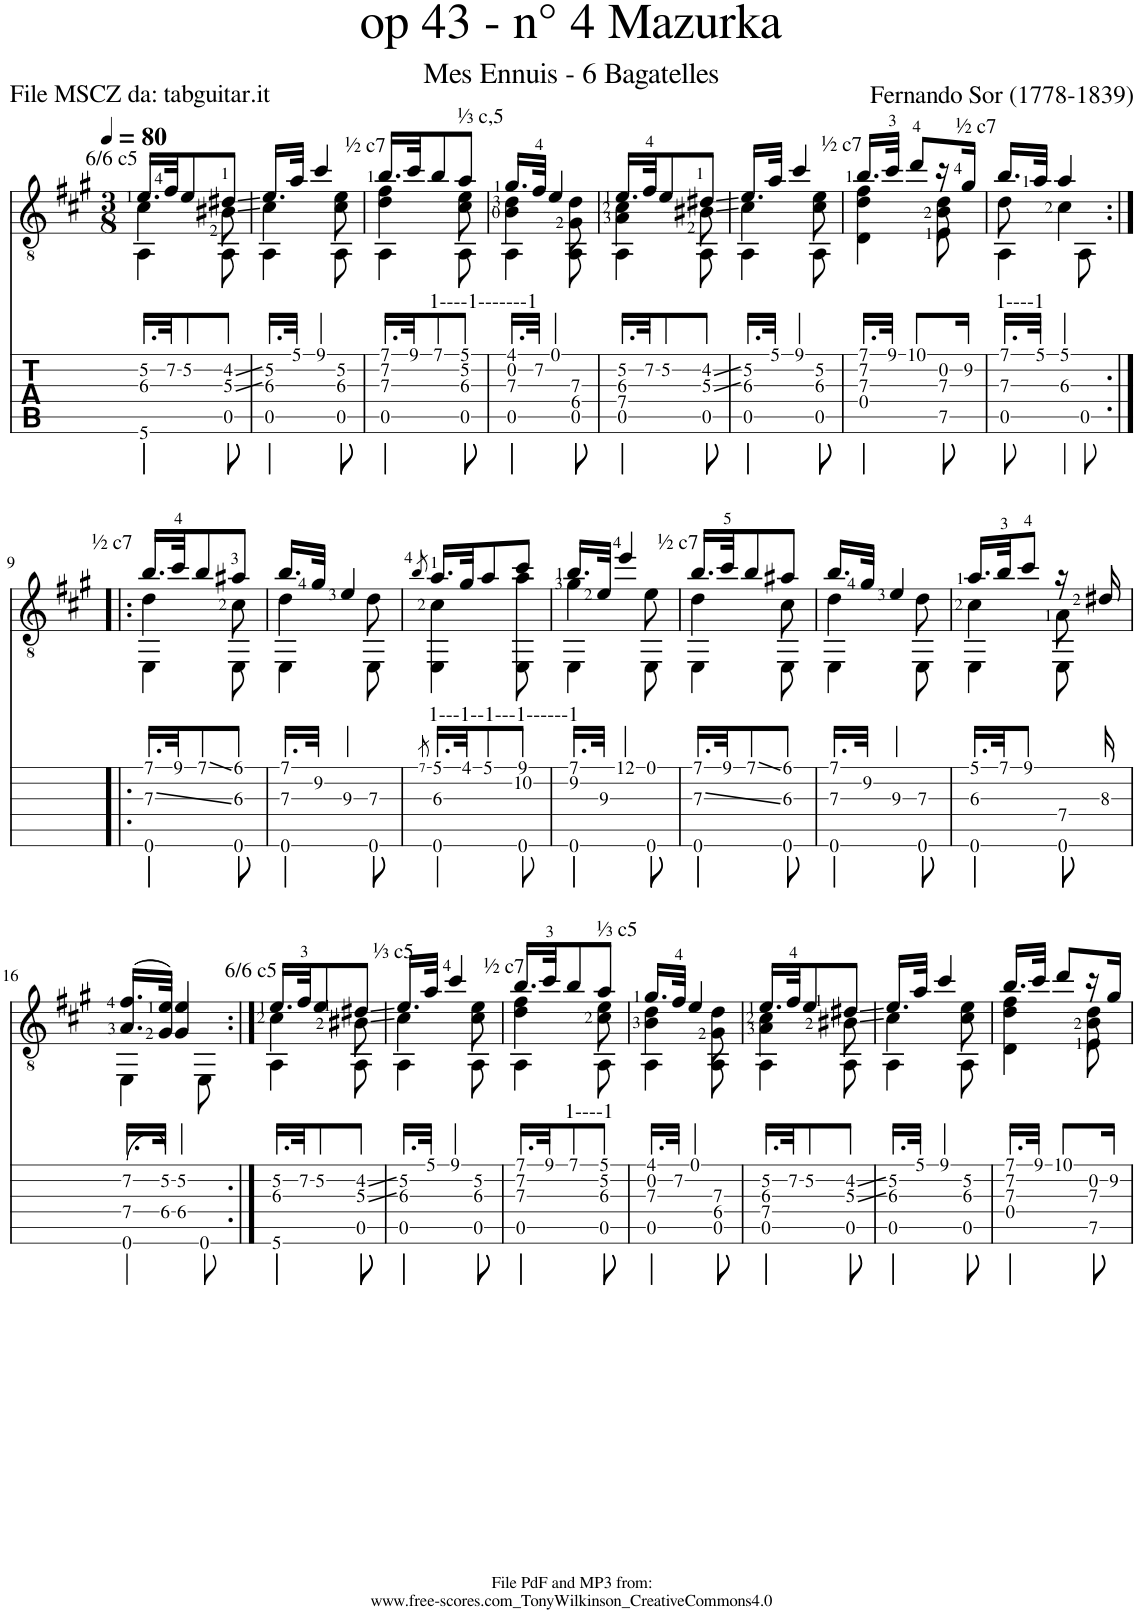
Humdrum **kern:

**kern	**kern
*part2	*part1
*staff2	*staff1
*I"Chitarra classica (Intavolatura)	*I"Guitar
*stria6	*
*	*clefGv2
*k[f#c#g#]	*k[f#c#g#]
*M3/8	*M3/8
*MM80	*MM80
=1	=1
*^	*^
*	*^	*	*^
!	!	!	!LO:TX:a:t=6/6 c5	!	!
16.e/LL	4AA\	4c#\	16.e/LL	4AA\	4c#\
32f#/JK	.	.	32f#/JK	.	.
8e/	.	.	8e/	.	.
8d#X/J	8AA\	8B#X\	8d#X/J	8AA\	8B#X\
=2	=2	=2	=2	=2	=2
16.e/LL	4AA\	4c#\	16.e/LL	4AA\	4c#\
32a/JJk	.	.	32a/JJk	.	.
4cc#/	.	.	4cc#/	.	.
.	8AA\	8c#\ 8e\	.	8AA\	8c#\ 8e\
=3	=3	=3	=3	=3	=3
!	!	!	!LO:TX:a:t=½ c7	!	!
16.b/LL	4AA\	4d\ 4f#\	16.b/LL	4AA\	4d\ 4f#\
32cc#/JK	.	.	32cc#/JK	.	.
!LO:TX:a:t=1----1-------1	!	!	!	!	!
8b/	.	.	8b/	.	.
!	!	!	!LO:TX:a:t=⅓ c,5	!	!
8a/J	8AA\	8c#\ 8e\	8a/J	8AA\	8c#\ 8e\
=4	=4	=4	=4	=4	=4
16.g#/LL	4AA\	4d\ 4B\	16.g#/LL	4AA\	4B\ 4d\
32f#/JJk	.	.	32f#/JJk	.	.
4e/	.	.	4e/	.	.
.	8AA\	8G#\ 8d\	.	8AA\	8G#\ 8d\
=5	=5	=5	=5	=5	=5
16.e/LL	4AA\	4A\ 4c#\	16.e/LL	4AA\	4A\ 4c#\
32f#/JK	.	.	32f#/JK	.	.
8e/	.	.	8e/	.	.
8d#X/J	8AA\	8B#X\	8d#X/J	8AA\	8B#X\
=6	=6	=6	=6	=6	=6
16.e/LL	4AA\	4c#\	16.e/LL	4AA\	4c#\
32a/JJk	.	.	32a/JJk	.	.
4cc#/	.	.	4cc#/	.	.
.	8AA\	8c#\ 8e\	.	8AA\	8c#\ 8e\
=7	=7	=7	=7	=7	=7
!	!	!	!LO:TX:a:t=½ c7	!	!
16.b/LL	4d\ 4f#\	4D\	16.b/LL	4d\ 4f#\	4D\
32cc#/JJk	.	.	32cc#/JJk	.	.
8dd/L	.	.	8dd/L	.	.
16r	8d\ 8B\	8E\	16r	8B\ 8d\	8E\
16g#/JJ	.	.	16g#/JJ	.	.
=8	=8	=8	=8	=8	=8
!	!	!	!LO:TX:a:t=½ c7	!	!
!LO:TX:a:t=1----1	!	!	!	!	!
16.b/LL	8d\	4AA\	16.b/LL	8d\	4AA\
32a/JJk	.	.	32a/JJk	.	.
4a/	4c#\	.	4a/	4c#\	.
.	.	8AA\	.	.	8AA\
!!LO:LB:g=z	!!	!!
=9:|!|:	=9:|!|:	=9:|!|:	=9:|!|:	=9:|!|:	=9:|!|:
!	!	!	!LO:TX:a:t=½ c7	!	!
16.b/LL	4d\	4EE\	16.b/LL	4d\	4EE\
32cc#/JK	.	.	32cc#/JK	.	.
8b/	.	.	8b/	.	.
8a#X/J	8c#\	8EE\	8a#X/J	8c#\	8EE\
=10	=10	=10	=10	=10	=10
16.b/LL	4d\	4EE\	16.b/LL	4d\	4EE\
32g#/JJk	.	.	32g#/JJk	.	.
4e/	.	.	4e/	.	.
.	8d\	8EE\	.	8d\	8EE\
*v	*v	*v	*	*	*
*	*v	*v	*v
=11	=11
8qb/	8qb/
*^	*^
!LO:TX:a:t=1---1--1---1------1	!	!	!
16.a/LL	4EE\ 4c#\	16.a/LL	4EE\ 4c#\
32g#/JK	.	32g#/JK	.
8a/	.	8a/	.
8cc#/J	8EE\ 8a\	8cc#/J	8EE\ 8a\
=12	=12	=12	=12
*	*^	*	*^
16.b/LL	4g#\	4EE\	16.b/LL	4g#\	4EE\
32e/JJk	.	.	32e/JJk	.	.
4ee/	.	.	4ee/	.	.
.	8e\	8EE\	.	8e\	8EE\
=13	=13	=13	=13	=13	=13
!	!	!	!LO:TX:a:t=½ c7	!	!
16.b/LL	4d\	4EE\	16.b/LL	4d\	4EE\
32cc#/JK	.	.	32cc#/JK	.	.
8b/	.	.	8b/	.	.
8a#X/J	8c#\	8EE\	8a#X/J	8c#\	8EE\
=14	=14	=14	=14	=14	=14
16.b/LL	4d\	4EE\	16.b/LL	4d\	4EE\
32g#/JJk	.	.	32g#/JJk	.	.
4e/	.	.	4e/	.	.
.	8d\	8EE\	.	8d\	8EE\
=15	=15	=15	=15	=15	=15
16.a/LL	4c#\	4EE\	16.a/LL	4c#\	4EE\
32b/JK	.	.	32b/JK	.	.
8cc#/J	.	.	8cc#/J	.	.
16r	8A\	8EE\	16r	8A\	8EE\
16d#X/	.	.	16d#X/	.	.
*	*v	*v	*	*	*
*	*	*	*v	*v
!!LO:LB:g=z
=16	=16	=16	=16
(16.A/ 16.f#/LL	4EE\	(16.A/ 16.f#/LL	4EE\
32G#/ 32e/JJk)	.	32G#/ 32e/JJk)	.
4G#/ 4e/	.	4G#/ 4e/	.
.	8EE\	.	8EE\
=17:|!	=17:|!	=17:|!	=17:|!
*	*^	*	*^
!	!	!	!LO:TX:a:t=6/6 c5	!	!
16.e/LL	4AA\	4c#\	16.e/LL	4AA\	4c#\
32f#/JK	.	.	32f#/JK	.	.
8e/	.	.	8e/	.	.
8d#X/J	8AA\	8B#X\	8d#X/J	8AA\	8B#X\
=18	=18	=18	=18	=18	=18
!	!	!	!LO:TX:a:t=⅓ c5	!	!
16.e/LL	4AA\	4c#\	16.e/LL	4AA\	4c#\
32a/JJk	.	.	32a/JJk	.	.
4cc#/	.	.	4cc#/	.	.
.	8AA\	8c#\ 8e\	.	8AA\	8c#\ 8e\
=19	=19	=19	=19	=19	=19
!	!	!	!LO:TX:a:t=½ c7	!	!
16.b/LL	4AA\	4d\ 4f#\	16.b/LL	4AA\	4d\ 4f#\
32cc#/JK	.	.	32cc#/JK	.	.
!LO:TX:a:t=1----1	!	!	!	!	!
8b/	.	.	8b/	.	.
!	!	!	!LO:TX:a:t=⅓ c5	!	!
8a/J	8AA\	8c#\ 8e\	8a/J	8AA\	8c#\ 8e\
=20	=20	=20	=20	=20	=20
16.g#/LL	4AA\	4d\ 4B\	16.g#/LL	4AA\	4B\ 4d\
32f#/JJk	.	.	32f#/JJk	.	.
4e/	.	.	4e/	.	.
.	8AA\	8G#\ 8d\	.	8AA\	8G#\ 8d\
=21	=21	=21	=21	=21	=21
16.e/LL	4AA\	4A\ 4c#\	16.e/LL	4AA\	4A\ 4c#\
32f#/JK	.	.	32f#/JK	.	.
8e/	.	.	8e/	.	.
8d#X/J	8AA\	8B#X\	8d#X/J	8AA\	8B#X\
=22	=22	=22	=22	=22	=22
16.e/LL	4AA\	4c#\	16.e/LL	4AA\	4c#\
32a/JJk	.	.	32a/JJk	.	.
4cc#/	.	.	4cc#/	.	.
.	8AA\	8c#\ 8e\	.	8AA\	8c#\ 8e\
=23	=23	=23	=23	=23	=23
16.b/LL	4d\ 4f#\	4D\	16.b/LL	4d\ 4f#\	4D\
32cc#/JJk	.	.	32cc#/JJk	.	.
8dd/L	.	.	8dd/L	.	.
16r	8d\ 8B\	8E\	16r	8B\ 8d\	8E\
16g#/JJ	.	.	16g#/JJ	.	.
*v	*v	*v	*	*	*
*	*v	*v	*v
=	=
*-	*-
